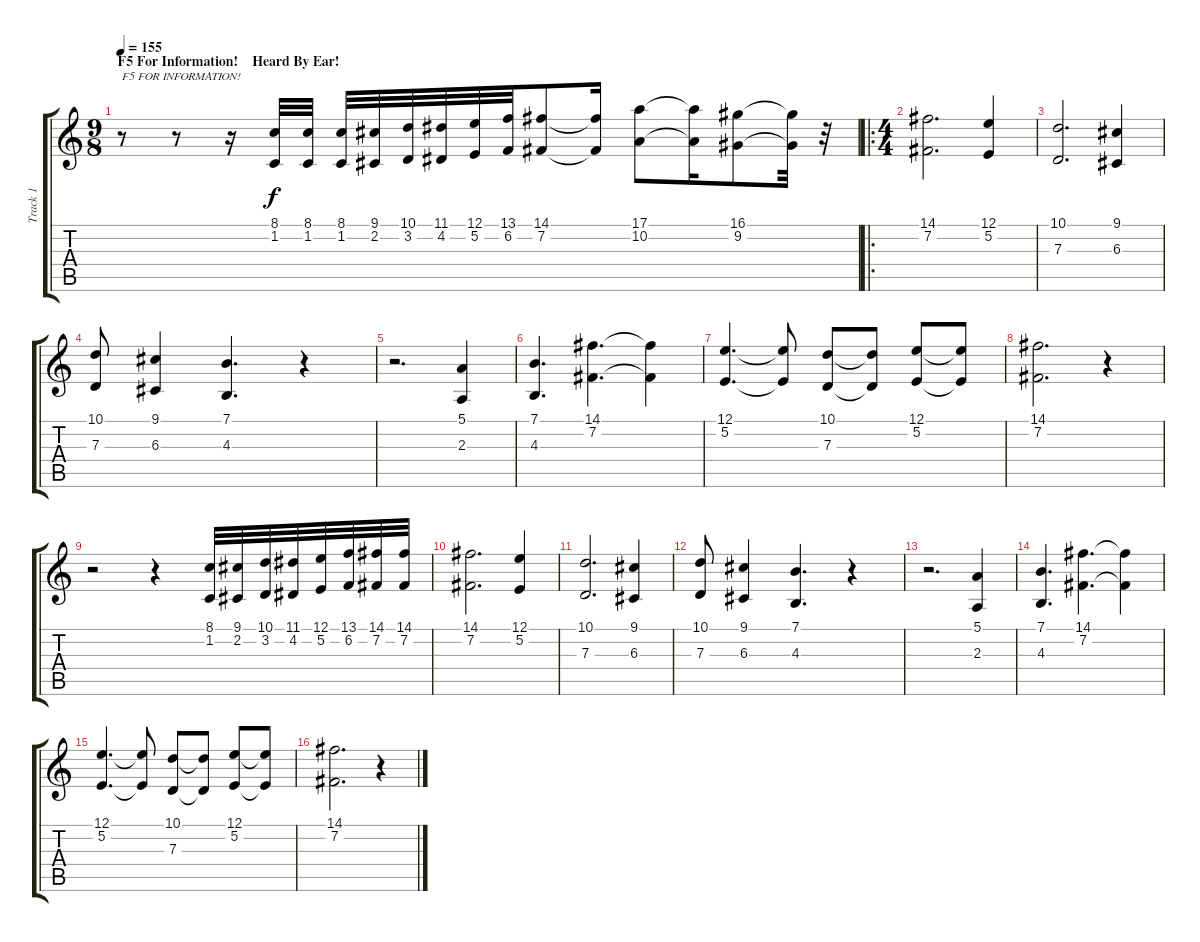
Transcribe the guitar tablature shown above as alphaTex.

\track ("Track 1" "Track 1") {instrument lead2sawtooth}
\staff {score tabs}
\tuning (E4 B3 G3 D3 A2 E2) {hide}
\ts (9 8)
\section ("" "F5 For Information!    Heard By Ear!")
\tempo 155
\clef g2
\ks c
r.8{txt "F5 FOR INFORMATION!" dy f instrument lead2sawtooth} r.8 r.16 (8.1 1.2).32 (8.1 1.2).32 (8.1 1.2).32 (9.1 2.2).32 (10.1 3.2).32 (11.1 4.2).32 (12.1 5.2).32 (13.1 6.2).32 (14.1 7.2).8 (14.1{t} 7.2{t}).16 (17.1 10.2).8 (17.1{t} 10.2{t}).16 (16.1 9.2).8 (16.1{t} 9.2{t}).32 r.32 |
\ro
\ts (4 4)
(14.1 7.2).2{d} (12.1 5.2).4 |
(10.1 7.3).2{d} (9.1 6.3).4 |
(10.1 7.3).8 (9.1 6.3).4 (7.1 4.3).4{d} r.4 |
r.2{d} (5.1 2.3).4 |
(7.1 4.3).4{d} (14.1 7.2).4{d} (14.1{t} 7.2{t}).4 |
(12.1 5.2).4{d} (12.1{t} 5.2{t}).8 (10.1 7.3).8 (10.1{t} 7.3{t}).8 (12.1 5.2).8 (12.1{t} 5.2{t}).8 |
(14.1 7.2).2{d} r.4 |
r.2 r.4 (8.1 1.2).32 (9.1 2.2).32 (10.1 3.2).32 (11.1 4.2).32 (12.1 5.2).32 (13.1 6.2).32 (14.1 7.2).32 (14.1 7.2).32 |
(14.1 7.2).2{d} (12.1 5.2).4 |
(10.1 7.3).2{d} (9.1 6.3).4 |
(10.1 7.3).8 (9.1 6.3).4 (7.1 4.3).4{d} r.4 |
r.2{d} (5.1 2.3).4 |
(7.1 4.3).4{d} (14.1 7.2).4{d} (14.1{t} 7.2{t}).4 |
(12.1 5.2).4{d} (12.1{t} 5.2{t}).8 (10.1 7.3).8 (10.1{t} 7.3{t}).8 (12.1 5.2).8 (12.1{t} 5.2{t}).8 |
(14.1 7.2).2{d} r.4
